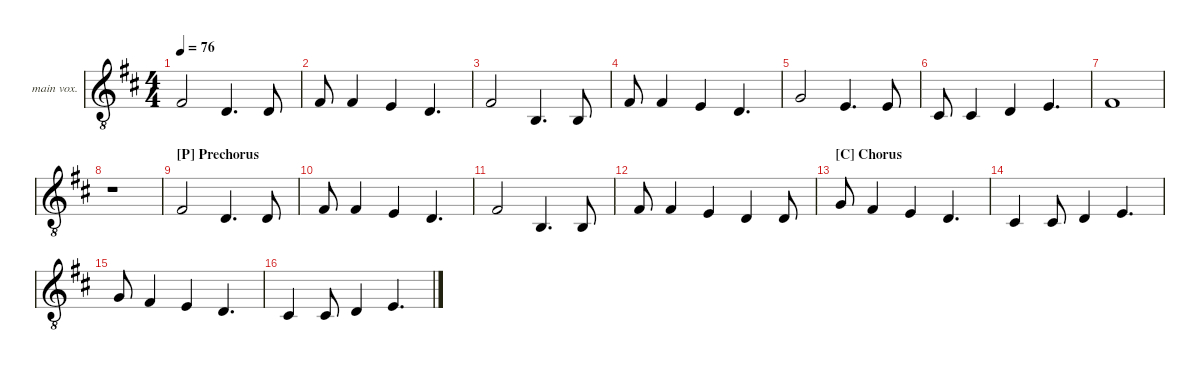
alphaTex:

\defaultSystemsLayout 4
\hideDynamics
\bracketExtendMode nobrackets
\firstSystemTrackNameOrientation horizontal
\otherSystemsTrackNameOrientation horizontal
\track ("main vox." "main vox.") {instrument oboe}
\staff {score}
\tuning (E4 B3 G3 D3 A2 E2)
\ts (4 4)
\tempo 76
\clef g2
\ottava 8vb
\ks d
4.4{acc #}.2{dy mf} 0.4{acc forcenatural}.4{d} 0.4{acc forcenatural}.8 |
4.4{acc #}.8 4.4{acc #}.4 2.4{acc forcenatural}.4 0.4{acc forcenatural}.4{d} |
4.4{acc #}.2 2.5{acc forcenatural}.4{d} 2.5{acc forcenatural}.8 |
4.4{acc #}.8 4.4{acc #}.4 2.4{acc forcenatural}.4 0.4{acc forcenatural}.4{d} |
0.3{acc forcenatural}.2 2.4{acc forcenatural}.4{d} 2.4{acc forcenatural}.8 |
4.5{acc #}.8 4.5{acc #}.4 0.4{acc forcenatural}.4 2.4{acc forcenatural}.4{d} |
4.4{acc #}.1 |
r.1 |
\section ("P" "Prechorus")
4.4{acc #}.2 0.4{acc forcenatural}.4{d} 0.4{acc forcenatural}.8 |
4.4{acc #}.8 4.4{acc #}.4 2.4{acc forcenatural}.4 0.4{acc forcenatural}.4{d} |
4.4{acc #}.2 2.5{acc forcenatural}.4{d} 2.5{acc forcenatural}.8 |
4.4{acc #}.8 4.4{acc #}.4 2.4{acc forcenatural}.4 0.4{acc forcenatural}.4 0.4{acc forcenatural}.8 |
\section ("C" "Chorus")
0.3{acc forcenatural}.8 4.4{acc #}.4 2.4{acc forcenatural}.4 0.4{acc forcenatural}.4{d} |
4.5{acc #}.4 4.5{acc #}.8 0.4{acc forcenatural}.4 2.4{acc forcenatural}.4{d} |
5.4{acc forcenatural}.8 4.4{acc #}.4 2.4{acc forcenatural}.4 0.4{acc forcenatural}.4{d} |
4.5{acc #}.4 4.5{acc #}.8 0.4{acc forcenatural}.4 2.4{acc forcenatural}.4{d}
